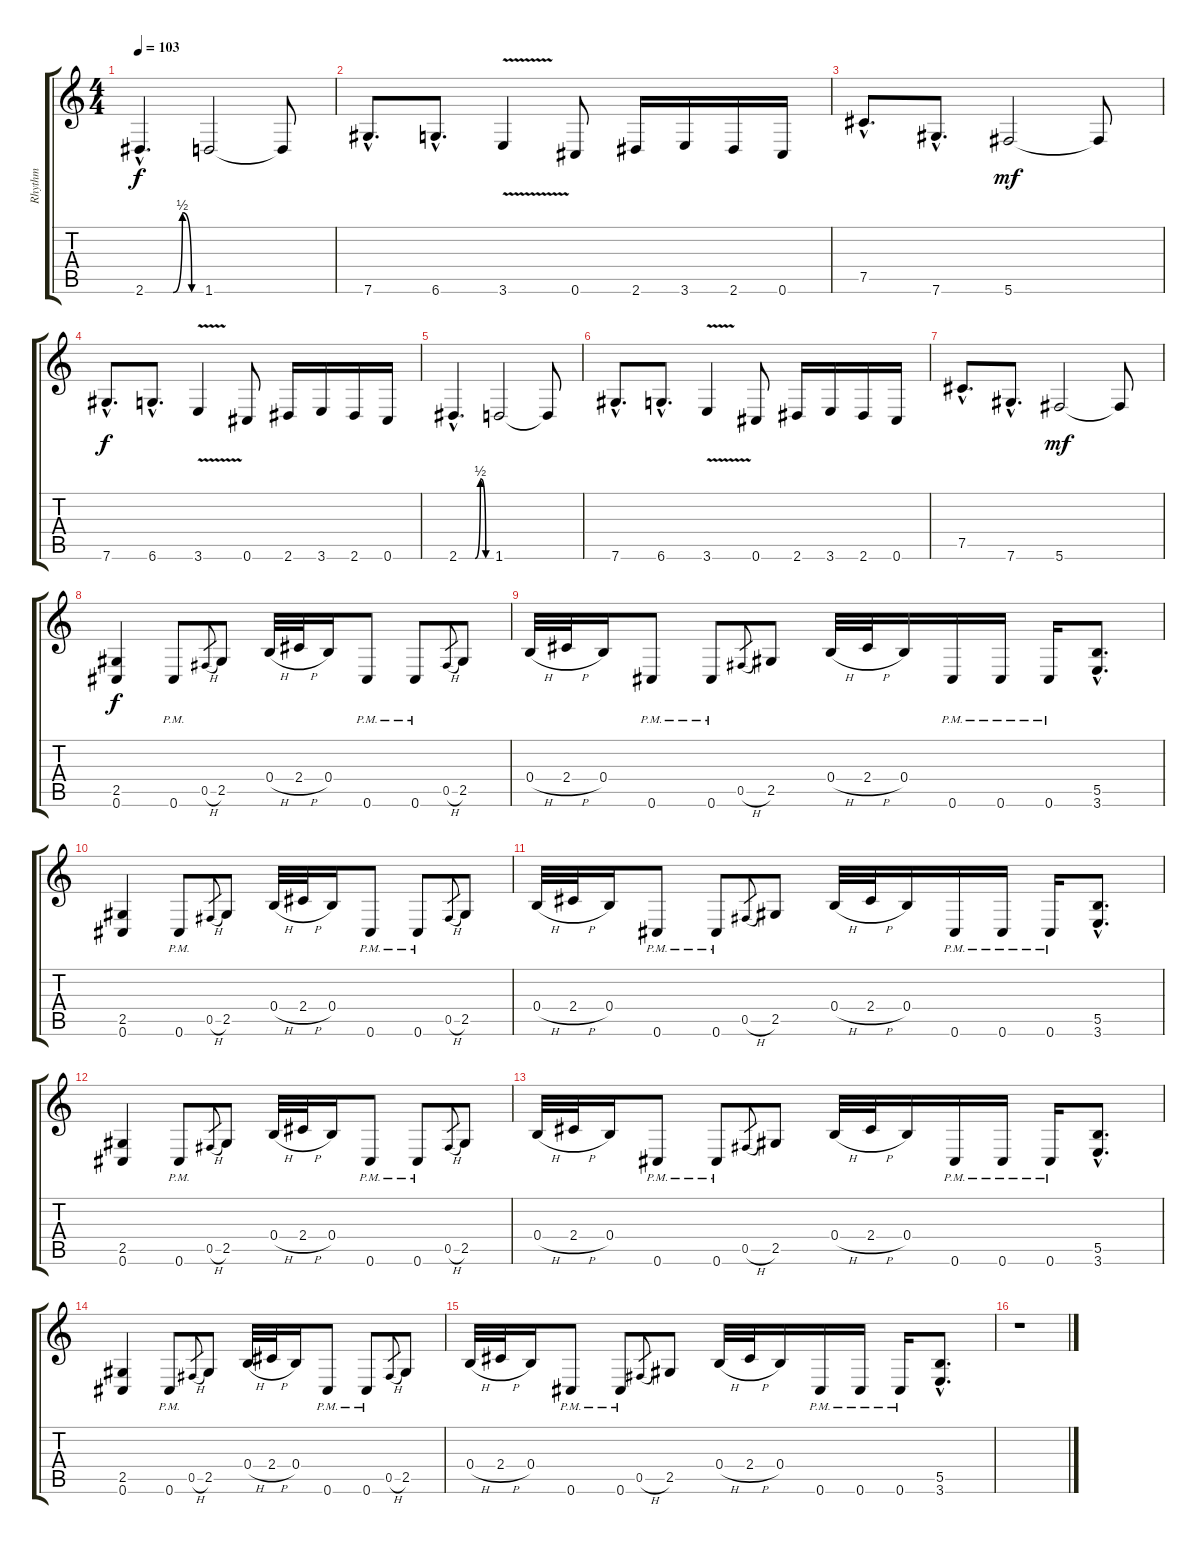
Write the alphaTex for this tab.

\track ("Rhythm" "Rhythm") {instrument distortionguitar}
\staff {score tabs}
\tuning (Db4 Ab3 E3 B2 Gb2 Db2) {hide}
\ts (4 4)
\tempo 103
\clef g2
\ks c
2.6{be (custom 0 0 20 0 30 0 40 2 50 0 60 0) hac}.4{d dy f} 1.6.2 1.6{t}.8 |
7.6{hac}.8{d} 6.6{hac}.8{d} 3.6{v}.4 0.6.8 2.6.16 3.6.16 2.6.16 0.6.16 |
7.5{hac}.8{d} 7.6{hac}.8{d} 5.6.2{dy mf} 5.6{t}.8 |
7.6{hac}.8{d dy f} 6.6{hac}.8{d} 3.6{v}.4 0.6.8 2.6.16 3.6.16 2.6.16 0.6.16 |
2.6{be (custom 0 0 20 0 30 0 40 2 50 0 60 0) hac}.4{d} 1.6.2 1.6{t}.8 |
7.6{hac}.8{d} 6.6{hac}.8{d} 3.6{v}.4 0.6.8 2.6.16 3.6.16 2.6.16 0.6.16 |
7.5{hac}.8{d} 7.6{hac}.8{d} 5.6.2{dy mf} 5.6{t}.8 |
(2.5 0.6).4{dy f} 0.6{pm}.8 0.5{h}.8{gr} 2.5.8 0.4{h}.32 2.4{h}.32 0.4.16 0.6{pm}.8 0.6{pm}.8 0.5{h}.8{gr} 2.5.8 |
0.4{h}.32 2.4{h}.32 0.4.16 0.6{pm}.8 0.6{pm}.8 0.5{h}.8{gr} 2.5.8 0.4{h}.32 2.4{h}.32 0.4.16 0.6{pm}.16 0.6{pm}.16 0.6{pm}.16 (5.5{hac} 3.6{hac}).8{d} |
(2.5 0.6).4 0.6{pm}.8 0.5{h}.8{gr} 2.5.8 0.4{h}.32 2.4{h}.32 0.4.16 0.6{pm}.8 0.6{pm}.8 0.5{h}.8{gr} 2.5.8 |
0.4{h}.32 2.4{h}.32 0.4.16 0.6{pm}.8 0.6{pm}.8 0.5{h}.8{gr} 2.5.8 0.4{h}.32 2.4{h}.32 0.4.16 0.6{pm}.16 0.6{pm}.16 0.6{pm}.16 (5.5{hac} 3.6{hac}).8{d} |
(2.5 0.6).4 0.6{pm}.8 0.5{h}.8{gr} 2.5.8 0.4{h}.32 2.4{h}.32 0.4.16 0.6{pm}.8 0.6{pm}.8 0.5{h}.8{gr} 2.5.8 |
0.4{h}.32 2.4{h}.32 0.4.16 0.6{pm}.8 0.6{pm}.8 0.5{h}.8{gr} 2.5.8 0.4{h}.32 2.4{h}.32 0.4.16 0.6{pm}.16 0.6{pm}.16 0.6{pm}.16 (5.5{hac} 3.6{hac}).8{d} |
(2.5 0.6).4 0.6{pm}.8 0.5{h}.8{gr} 2.5.8 0.4{h}.32 2.4{h}.32 0.4.16 0.6{pm}.8 0.6{pm}.8 0.5{h}.8{gr} 2.5.8 |
0.4{h}.32 2.4{h}.32 0.4.16 0.6{pm}.8 0.6{pm}.8 0.5{h}.8{gr} 2.5.8 0.4{h}.32 2.4{h}.32 0.4.16 0.6{pm}.16 0.6{pm}.16 0.6{pm}.16 (5.5{hac} 3.6{hac}).8{d} |
r.1
